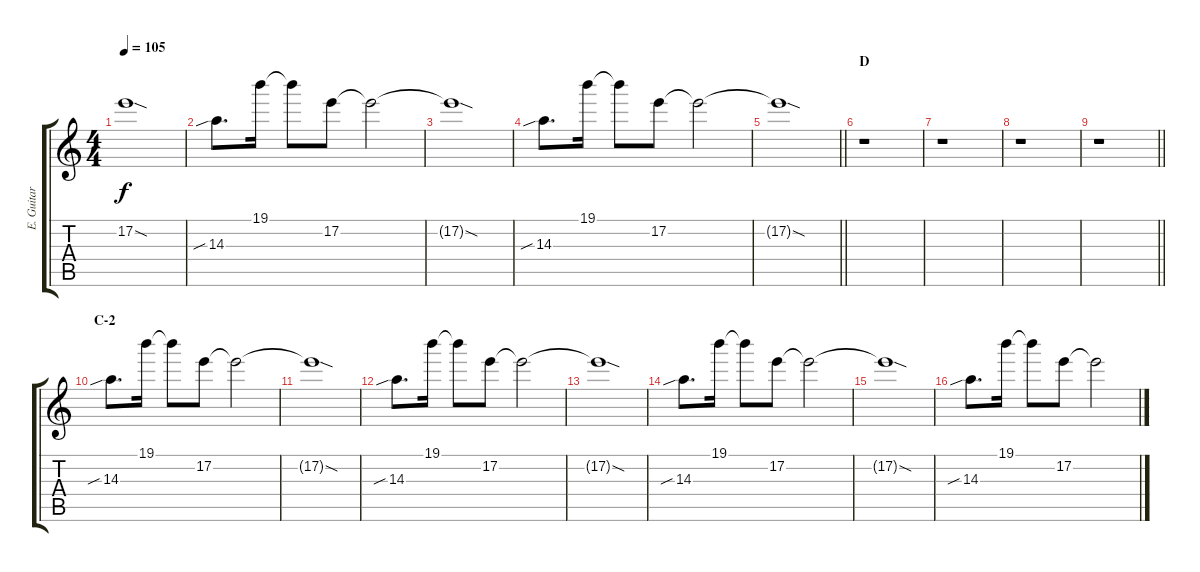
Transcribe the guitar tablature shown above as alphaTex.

\track ("E. Guitar III" "E. Guitar ") {instrument electricguitarclean}
\staff {score tabs}
\tuning (E4 B3 G3 D3 A2 E2) {hide}
\ts (4 4)
\tempo 105
\clef g2
\ks c
17.2{sod t}.1{dy f} |
14.3{sib}.8{d} 19.1.16 19.1{t}.8 17.2.8 17.2{t}.2 |
17.2{sod t}.1 |
14.3{sib}.8{d} 19.1.16 19.1{t}.8 17.2.8 17.2{t}.2 |
\barLineRight lightlight
17.2{sod t}.1 |
\section ("" "D")
r.1 |
r.1 |
r.1 |
\barLineRight lightlight
r.1 |
\section ("" "C-2")
14.3{sib}.8{d} 19.1.16 19.1{t}.8 17.2.8 17.2{t}.2 |
17.2{sod t}.1 |
14.3{sib}.8{d} 19.1.16 19.1{t}.8 17.2.8 17.2{t}.2 |
17.2{sod t}.1 |
14.3{sib}.8{d} 19.1.16 19.1{t}.8 17.2.8 17.2{t}.2 |
17.2{sod t}.1 |
14.3{sib}.8{d} 19.1.16 19.1{t}.8 17.2.8 17.2{t}.2
